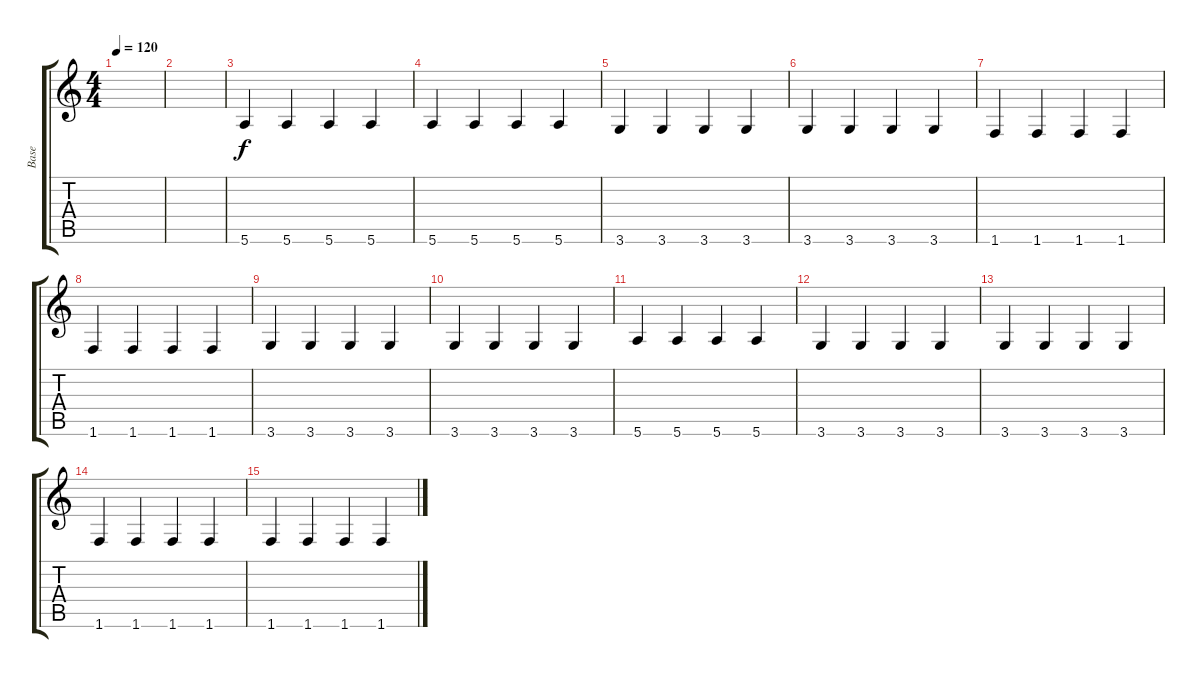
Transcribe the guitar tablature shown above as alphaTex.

\track ("Base" "Base") {instrument slapbass2}
\staff {score tabs}
\tuning (E4 B3 G3 D3 A2 E2) {hide}
\ts (4 4)
\tempo 120
\clef g2
\ks c
|
|
5.6.4 5.6.4 5.6.4 5.6.4 |
5.6.4 5.6.4 5.6.4 5.6.4 |
3.6.4 3.6.4 3.6.4 3.6.4 |
3.6.4 3.6.4 3.6.4 3.6.4 |
1.6.4 1.6.4 1.6.4 1.6.4 |
1.6.4 1.6.4 1.6.4 1.6.4 |
3.6.4 3.6.4 3.6.4 3.6.4 |
3.6.4 3.6.4 3.6.4 3.6.4 |
5.6.4 5.6.4 5.6.4 5.6.4 |
3.6.4 3.6.4 3.6.4 3.6.4 |
3.6.4 3.6.4 3.6.4 3.6.4 |
1.6.4 1.6.4 1.6.4 1.6.4 |
1.6.4 1.6.4 1.6.4 1.6.4
